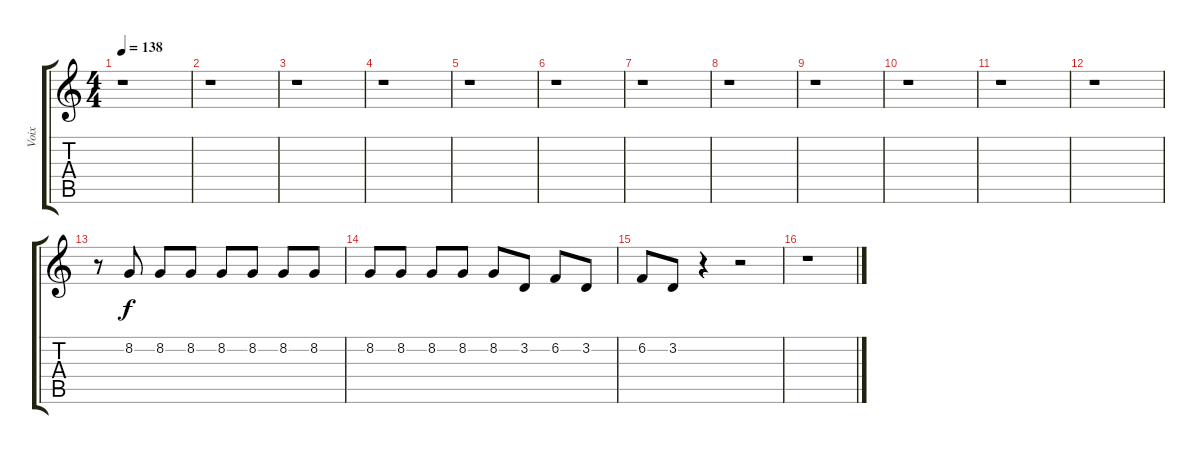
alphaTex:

\track ("Voix" "Voix") {instrument cello}
\staff {score tabs}
\tuning (E4 B3 G3 D3 A2 E2) {hide}
\ts (4 4)
\tempo 138
\clef g2
\ks c
r.1{dy f} |
r.1 |
r.1 |
r.1 |
r.1 |
r.1 |
r.1 |
r.1 |
r.1 |
r.1 |
r.1 |
r.1 |
r.8 8.2.8 8.2.8 8.2.8 8.2.8 8.2.8 8.2.8 8.2.8 |
8.2.8 8.2.8 8.2.8 8.2.8 8.2.8 3.2.8 6.2.8 3.2.8 |
6.2.8 3.2.8 r.4 r.2 |
r.1
